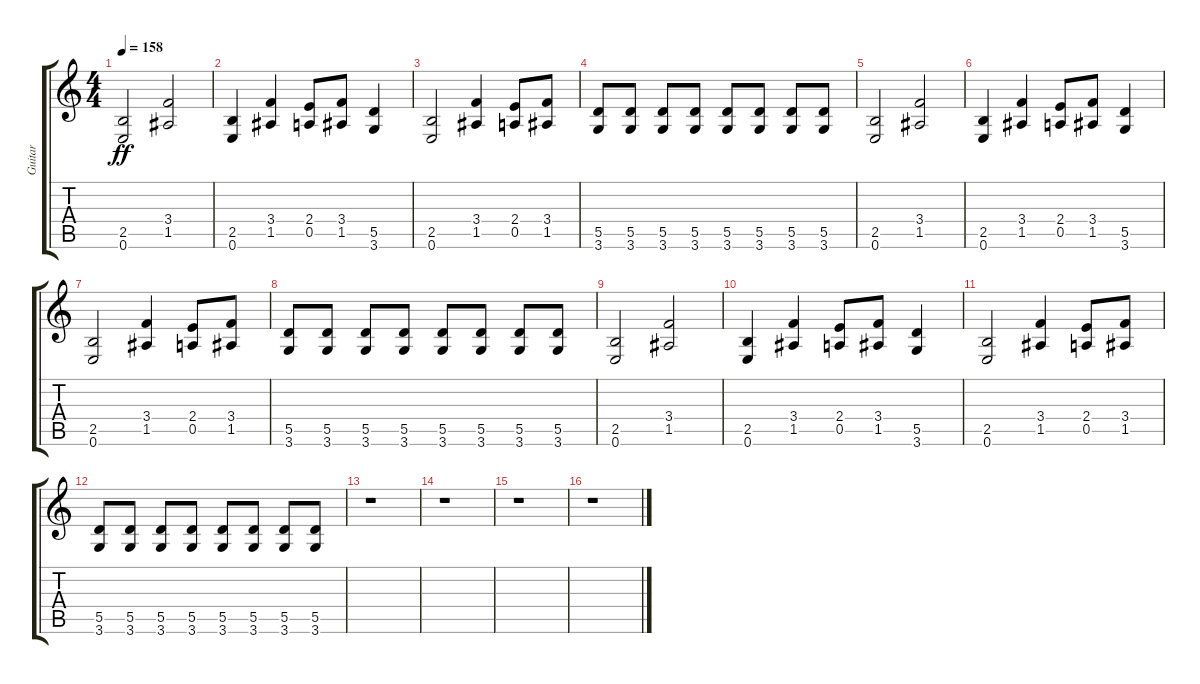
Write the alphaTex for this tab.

\track ("Guitar" "Guitar") {instrument distortionguitar}
\staff {score tabs}
\tuning (E4 B3 G3 D3 A2 E2) {hide}
\ts (4 4)
\tempo 158
\clef g2
\ks c
(2.5 0.6).2{dy ff} (3.4 1.5).2 |
(2.5 0.6).4 (3.4 1.5).4 (2.4 0.5).8 (3.4 1.5).8 (5.5 3.6).4 |
(2.5 0.6).2 (3.4 1.5).4 (2.4 0.5).8 (3.4 1.5).8 |
(5.5 3.6).8 (5.5 3.6).8 (5.5 3.6).8 (5.5 3.6).8 (5.5 3.6).8 (5.5 3.6).8 (5.5 3.6).8 (5.5 3.6).8 |
(2.5 0.6).2 (3.4 1.5).2 |
(2.5 0.6).4 (3.4 1.5).4 (2.4 0.5).8 (3.4 1.5).8 (5.5 3.6).4 |
(2.5 0.6).2 (3.4 1.5).4 (2.4 0.5).8 (3.4 1.5).8 |
(5.5 3.6).8 (5.5 3.6).8 (5.5 3.6).8 (5.5 3.6).8 (5.5 3.6).8 (5.5 3.6).8 (5.5 3.6).8 (5.5 3.6).8 |
(2.5 0.6).2 (3.4 1.5).2 |
(2.5 0.6).4 (3.4 1.5).4 (2.4 0.5).8 (3.4 1.5).8 (5.5 3.6).4 |
(2.5 0.6).2 (3.4 1.5).4 (2.4 0.5).8 (3.4 1.5).8 |
(5.5 3.6).8 (5.5 3.6).8 (5.5 3.6).8 (5.5 3.6).8 (5.5 3.6).8 (5.5 3.6).8 (5.5 3.6).8 (5.5 3.6).8 |
r.1 |
r.1 |
r.1 |
r.1
